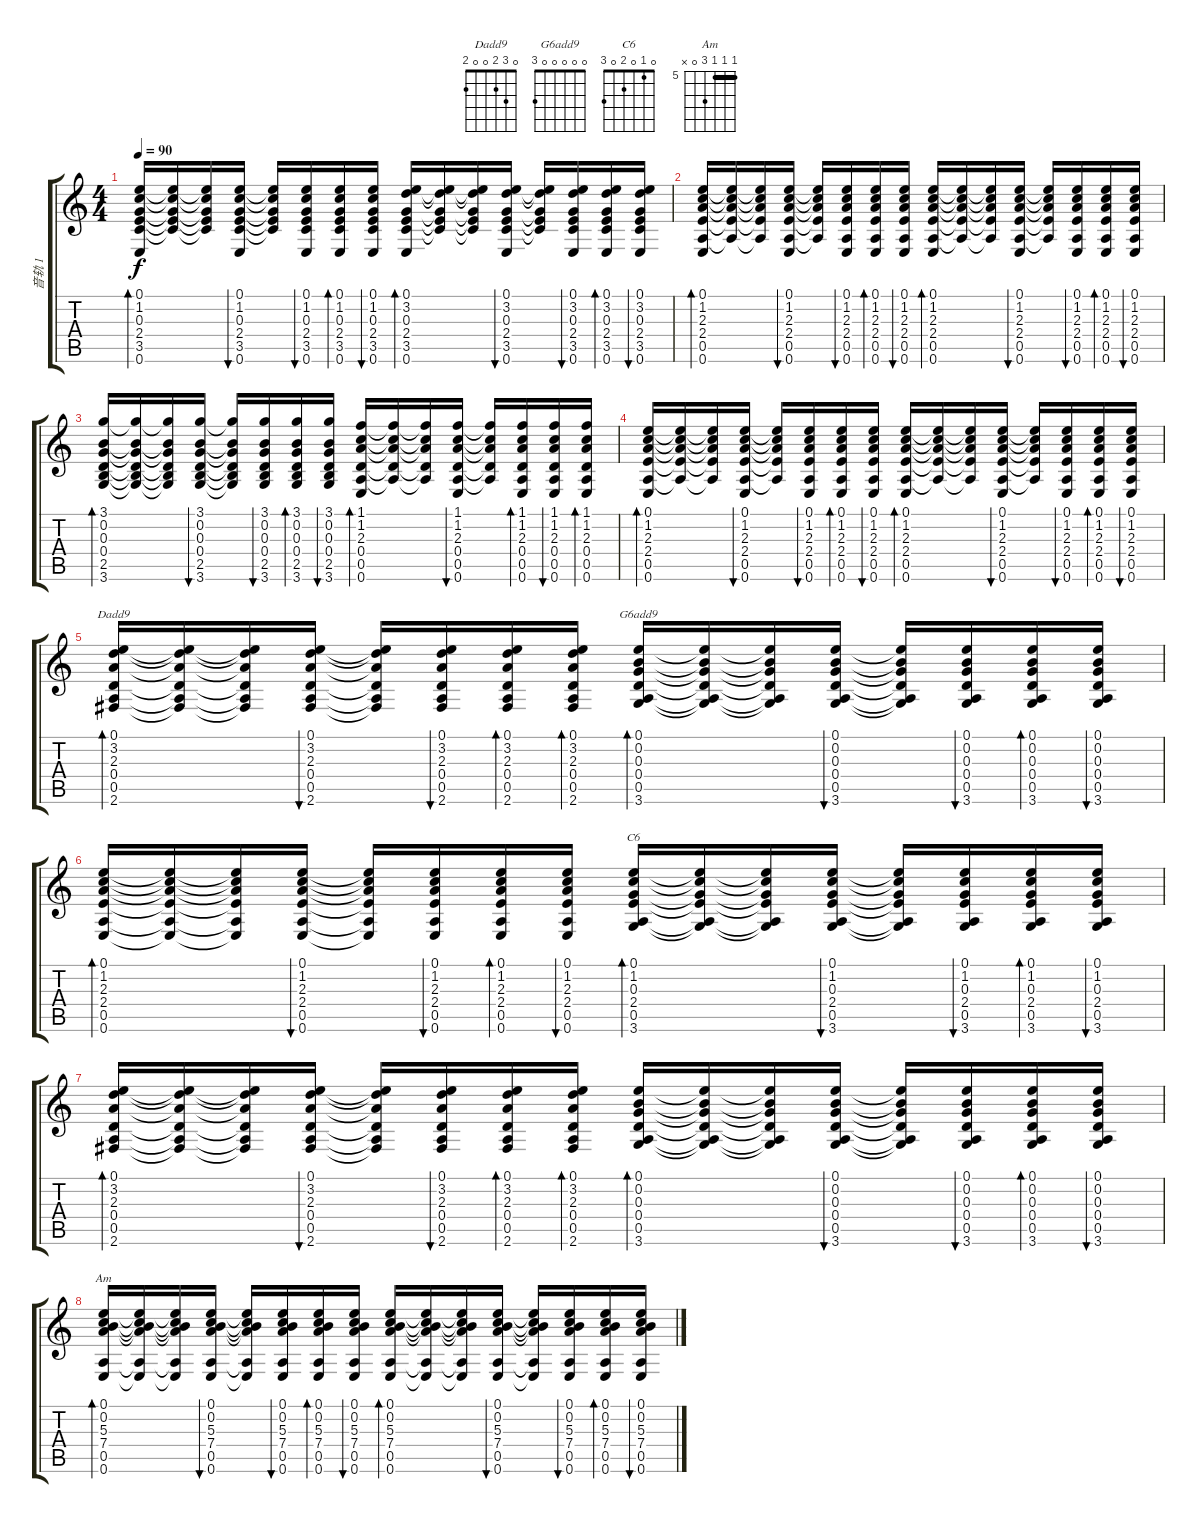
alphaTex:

\track ("音轨 1" "音轨 1") {instrument acousticguitarsteel}
\staff {score tabs}
\tuning (E4 B3 G3 D3 A2 E2) {hide}
\chord ("Dadd9" 0 3 2 0 0 2)
\chord ("G6add9" 0 0 0 0 0 3)
\chord ("C6" 0 1 0 2 0 3)
\chord ("Am" 5 5 5 7 0 x) {firstfret 5 barre 5}
\ts (4 4)
\tempo 90
\clef g2
\ks c
(0.1 1.2 0.3 2.4 3.5 0.6).16{bd 30 dy f} (0.1{t} 1.2{t} 0.3{t} 2.4{t} 3.5{t}).16 (0.1{t} 1.2{t} 0.3{t} 2.4{t} 3.5{t}).16 (0.1 1.2 0.3 2.4 3.5 0.6).16{bu 30} (0.1{t} 1.2{t} 0.3{t} 2.4{t} 3.5{t}).16 (0.1 1.2 0.3 2.4 3.5 0.6).16{bu 30} (0.1 1.2 0.3 2.4 3.5 0.6).16{bd 30} (0.1 1.2 0.3 2.4 3.5 0.6).16{bu 30} (0.1 3.2 0.3 2.4 3.5 0.6).16{bd 30} (0.1{t} 3.2{t} 0.3{t} 2.4{t} 3.5{t}).16 (0.1{t} 3.2{t} 0.3{t} 2.4{t} 3.5{t}).16 (0.1 3.2 0.3 2.4 3.5 0.6).16{bu 30} (0.1{t} 3.2{t} 0.3{t} 2.4{t} 3.5{t}).16 (0.1 3.2 0.3 2.4 3.5 0.6).16{bu 30} (0.1 3.2 0.3 2.4 3.5 0.6).16{bd 30} (0.1 3.2 0.3 2.4 3.5 0.6).16{bu 30} |
(0.1 1.2 2.3 2.4 0.5 0.6).16{bd 30} (0.1{t} 1.2{t} 2.3{t} 2.4{t} 0.5{t}).16 (0.1{t} 1.2{t} 2.3{t} 2.4{t} 0.5{t}).16 (0.1 1.2 2.3 2.4 0.5 0.6).16{bu 30} (0.1{t} 1.2{t} 2.3{t} 2.4{t} 0.5{t}).16 (0.1 1.2 2.3 2.4 0.5 0.6).16{bu 30} (0.1 1.2 2.3 2.4 0.5 0.6).16{bd 30} (0.1 1.2 2.3 2.4 0.5 0.6).16{bu 30} (0.1 1.2 2.3 2.4 0.5 0.6).16{bd 30} (0.1{t} 1.2{t} 2.3{t} 2.4{t} 0.5{t}).16 (0.1{t} 1.2{t} 2.3{t} 2.4{t} 0.5{t}).16 (0.1 1.2 2.3 2.4 0.5 0.6).16{bu 30} (0.1{t} 1.2{t} 2.3{t} 2.4{t} 0.5{t}).16 (0.1 1.2 2.3 2.4 0.5 0.6).16{bu 30} (0.1 1.2 2.3 2.4 0.5 0.6).16{bd 30} (0.1 1.2 2.3 2.4 0.5 0.6).16{bu 30} |
(3.1 0.2 0.3 0.4 2.5 3.6).16{bd 30} (3.1{t} 0.2{t} 0.3{t} 0.4{t} 2.5{t} 3.6{t}).16 (3.1{t} 0.2{t} 0.3{t} 0.4{t} 2.5{t} 3.6{t}).16 (3.1 0.2 0.3 0.4 2.5 3.6).16{bu 30} (3.1{t} 0.2{t} 0.3{t} 0.4{t} 2.5{t} 3.6{t}).16 (3.1 0.2 0.3 0.4 2.5 3.6).16{bu 30} (3.1 0.2 0.3 0.4 2.5 3.6).16{bd 30} (3.1 0.2 0.3 0.4 2.5 3.6).16{bu 30} (1.1 1.2 2.3 0.4 0.5 0.6).16{bd 30} (1.1{t} 1.2{t} 2.3{t} 0.4{t} 0.5{t}).16 (1.1{t} 1.2{t} 2.3{t} 0.4{t} 0.5{t}).16 (1.1 1.2 2.3 0.4 0.5 0.6).16{bu 30} (1.1{t} 1.2{t} 2.3{t} 0.4{t} 0.5{t}).16 (1.1 1.2 2.3 0.4 0.5 0.6).16{bd 30} (1.1 1.2 2.3 0.4 0.5 0.6).16{bu 30} (1.1 1.2 2.3 0.4 0.5 0.6).16{bd 30} |
(0.1 1.2 2.3 2.4 0.5 0.6).16{bd 30} (0.1{t} 1.2{t} 2.3{t} 2.4{t} 0.5{t}).16 (0.1{t} 1.2{t} 2.3{t} 2.4{t} 0.5{t}).16 (0.1 1.2 2.3 2.4 0.5 0.6).16{bu 30} (0.1{t} 1.2{t} 2.3{t} 2.4{t} 0.5{t}).16 (0.1 1.2 2.3 2.4 0.5 0.6).16{bu 30} (0.1 1.2 2.3 2.4 0.5 0.6).16{bd 30} (0.1 1.2 2.3 2.4 0.5 0.6).16{bu 30} (0.1 1.2 2.3 2.4 0.5 0.6).16{bd 30} (0.1{t} 1.2{t} 2.3{t} 2.4{t} 0.5{t}).16 (0.1{t} 1.2{t} 2.3{t} 2.4{t} 0.5{t}).16 (0.1 1.2 2.3 2.4 0.5 0.6).16{bu 30} (0.1{t} 1.2{t} 2.3{t} 2.4{t} 0.5{t}).16 (0.1 1.2 2.3 2.4 0.5 0.6).16{bu 30} (0.1 1.2 2.3 2.4 0.5 0.6).16{bd 30} (0.1 1.2 2.3 2.4 0.5 0.6).16{bu 30} |
(0.1 3.2 2.3 0.4 0.5 2.6).16{bd 30 ch "Dadd9"} (0.1{t} 3.2{t} 2.3{t} 0.4{t} 0.5{t} 2.6{t}).16 (0.1{t} 3.2{t} 2.3{t} 0.4{t} 0.5{t} 2.6{t}).16 (0.1 3.2 2.3 0.4 0.5 2.6).16{bu 30} (0.1{t} 3.2{t} 2.3{t} 0.4{t} 0.5{t} 2.6{t}).16 (0.1 3.2 2.3 0.4 0.5 2.6).16{bu 30} (0.1 3.2 2.3 0.4 0.5 2.6).16{bd 30} (0.1 3.2 2.3 0.4 0.5 2.6).16{bd 30} (0.1 0.2 0.3 0.4 0.5 3.6).16{bd 30 ch "G6add9"} (0.1{t} 0.2{t} 0.3{t} 0.4{t} 0.5{t} 3.6{t}).16 (0.1{t} 0.2{t} 0.3{t} 0.4{t} 0.5{t} 3.6{t}).16 (0.1 0.2 0.3 0.4 0.5 3.6).16{bu 30} (0.1{t} 0.2{t} 0.3{t} 0.4{t} 0.5{t} 3.6{t}).16 (0.1 0.2 0.3 0.4 0.5 3.6).16{bu 30} (0.1 0.2 0.3 0.4 0.5 3.6).16{bd 30} (0.1 0.2 0.3 0.4 0.5 3.6).16{bu 30} |
(0.1 1.2 2.3 2.4 0.5 0.6).16{bd 30} (0.1{t} 1.2{t} 2.3{t} 2.4{t} 0.5{t} 0.6{t}).16 (0.1{t} 1.2{t} 2.3{t} 2.4{t} 0.5{t} 0.6{t}).16 (0.1 1.2 2.3 2.4 0.5 0.6).16{bu 30} (0.1{t} 1.2{t} 2.3{t} 2.4{t} 0.5{t} 0.6{t}).16 (0.1 1.2 2.3 2.4 0.5 0.6).16{bu 30} (0.1 1.2 2.3 2.4 0.5 0.6).16{bd 30} (0.1 1.2 2.3 2.4 0.5 0.6).16{bu 30} (0.1 1.2 0.3 2.4 0.5 3.6).16{bd 30 ch "C6"} (0.1{t} 1.2{t} 0.3{t} 2.4{t} 0.5{t} 3.6{t}).16 (0.1{t} 1.2{t} 0.3{t} 2.4{t} 0.5{t} 3.6{t}).16 (0.1 1.2 0.3 2.4 0.5 3.6).16{bu 30} (0.1{t} 1.2{t} 0.3{t} 2.4{t} 0.5{t} 3.6{t}).16 (0.1 1.2 0.3 2.4 0.5 3.6).16{bu 30} (0.1 1.2 0.3 2.4 0.5 3.6).16{bd 30} (0.1 1.2 0.3 2.4 0.5 3.6).16{bu 30} |
(0.1 3.2 2.3 0.4 0.5 2.6).16{bd 30} (0.1{t} 3.2{t} 2.3{t} 0.4{t} 0.5{t} 2.6{t}).16 (0.1{t} 3.2{t} 2.3{t} 0.4{t} 0.5{t} 2.6{t}).16 (0.1 3.2 2.3 0.4 0.5 2.6).16{bu 30} (0.1{t} 3.2{t} 2.3{t} 0.4{t} 0.5{t} 2.6{t}).16 (0.1 3.2 2.3 0.4 0.5 2.6).16{bu 30} (0.1 3.2 2.3 0.4 0.5 2.6).16{bd 30} (0.1 3.2 2.3 0.4 0.5 2.6).16{bd 30} (0.1 0.2 0.3 0.4 0.5 3.6).16{bd 30} (0.1{t} 0.2{t} 0.3{t} 0.4{t} 0.5{t} 3.6{t}).16 (0.1{t} 0.2{t} 0.3{t} 0.4{t} 0.5{t} 3.6{t}).16 (0.1 0.2 0.3 0.4 0.5 3.6).16{bu 30} (0.1{t} 0.2{t} 0.3{t} 0.4{t} 0.5{t} 3.6{t}).16 (0.1 0.2 0.3 0.4 0.5 3.6).16{bu 30} (0.1 0.2 0.3 0.4 0.5 3.6).16{bd 30} (0.1 0.2 0.3 0.4 0.5 3.6).16{bu 30} |
(0.1 0.2 5.3 7.4 0.5 0.6).16{bd 30 ch "Am"} (0.1{t} 0.2{t} 5.3{t} 7.4{t} 0.5{t} 0.6{t}).16 (0.1{t} 0.2{t} 5.3{t} 7.4{t} 0.5{t} 0.6{t}).16 (0.1 0.2 5.3 7.4 0.5 0.6).16{bu 30} (0.1{t} 0.2{t} 5.3{t} 7.4{t} 0.5{t} 0.6{t}).16 (0.1 0.2 5.3 7.4 0.5 0.6).16{bu 30} (0.1 0.2 5.3 7.4 0.5 0.6).16{bd 30} (0.1 0.2 5.3 7.4 0.5 0.6).16{bu 30} (0.1 0.2 5.3 7.4 0.5 0.6).16{bd 30} (0.1{t} 0.2{t} 5.3{t} 7.4{t} 0.5{t} 0.6{t}).16 (0.1{t} 0.2{t} 5.3{t} 7.4{t} 0.5{t} 0.6{t}).16 (0.1 0.2 5.3 7.4 0.5 0.6).16{bu 30} (0.1{t} 0.2{t} 5.3{t} 7.4{t} 0.5{t} 0.6{t}).16 (0.1 0.2 5.3 7.4 0.5 0.6).16{bu 30} (0.1 0.2 5.3 7.4 0.5 0.6).16{bd 30} (0.1 0.2 5.3 7.4 0.5 0.6).16{bu 30}
